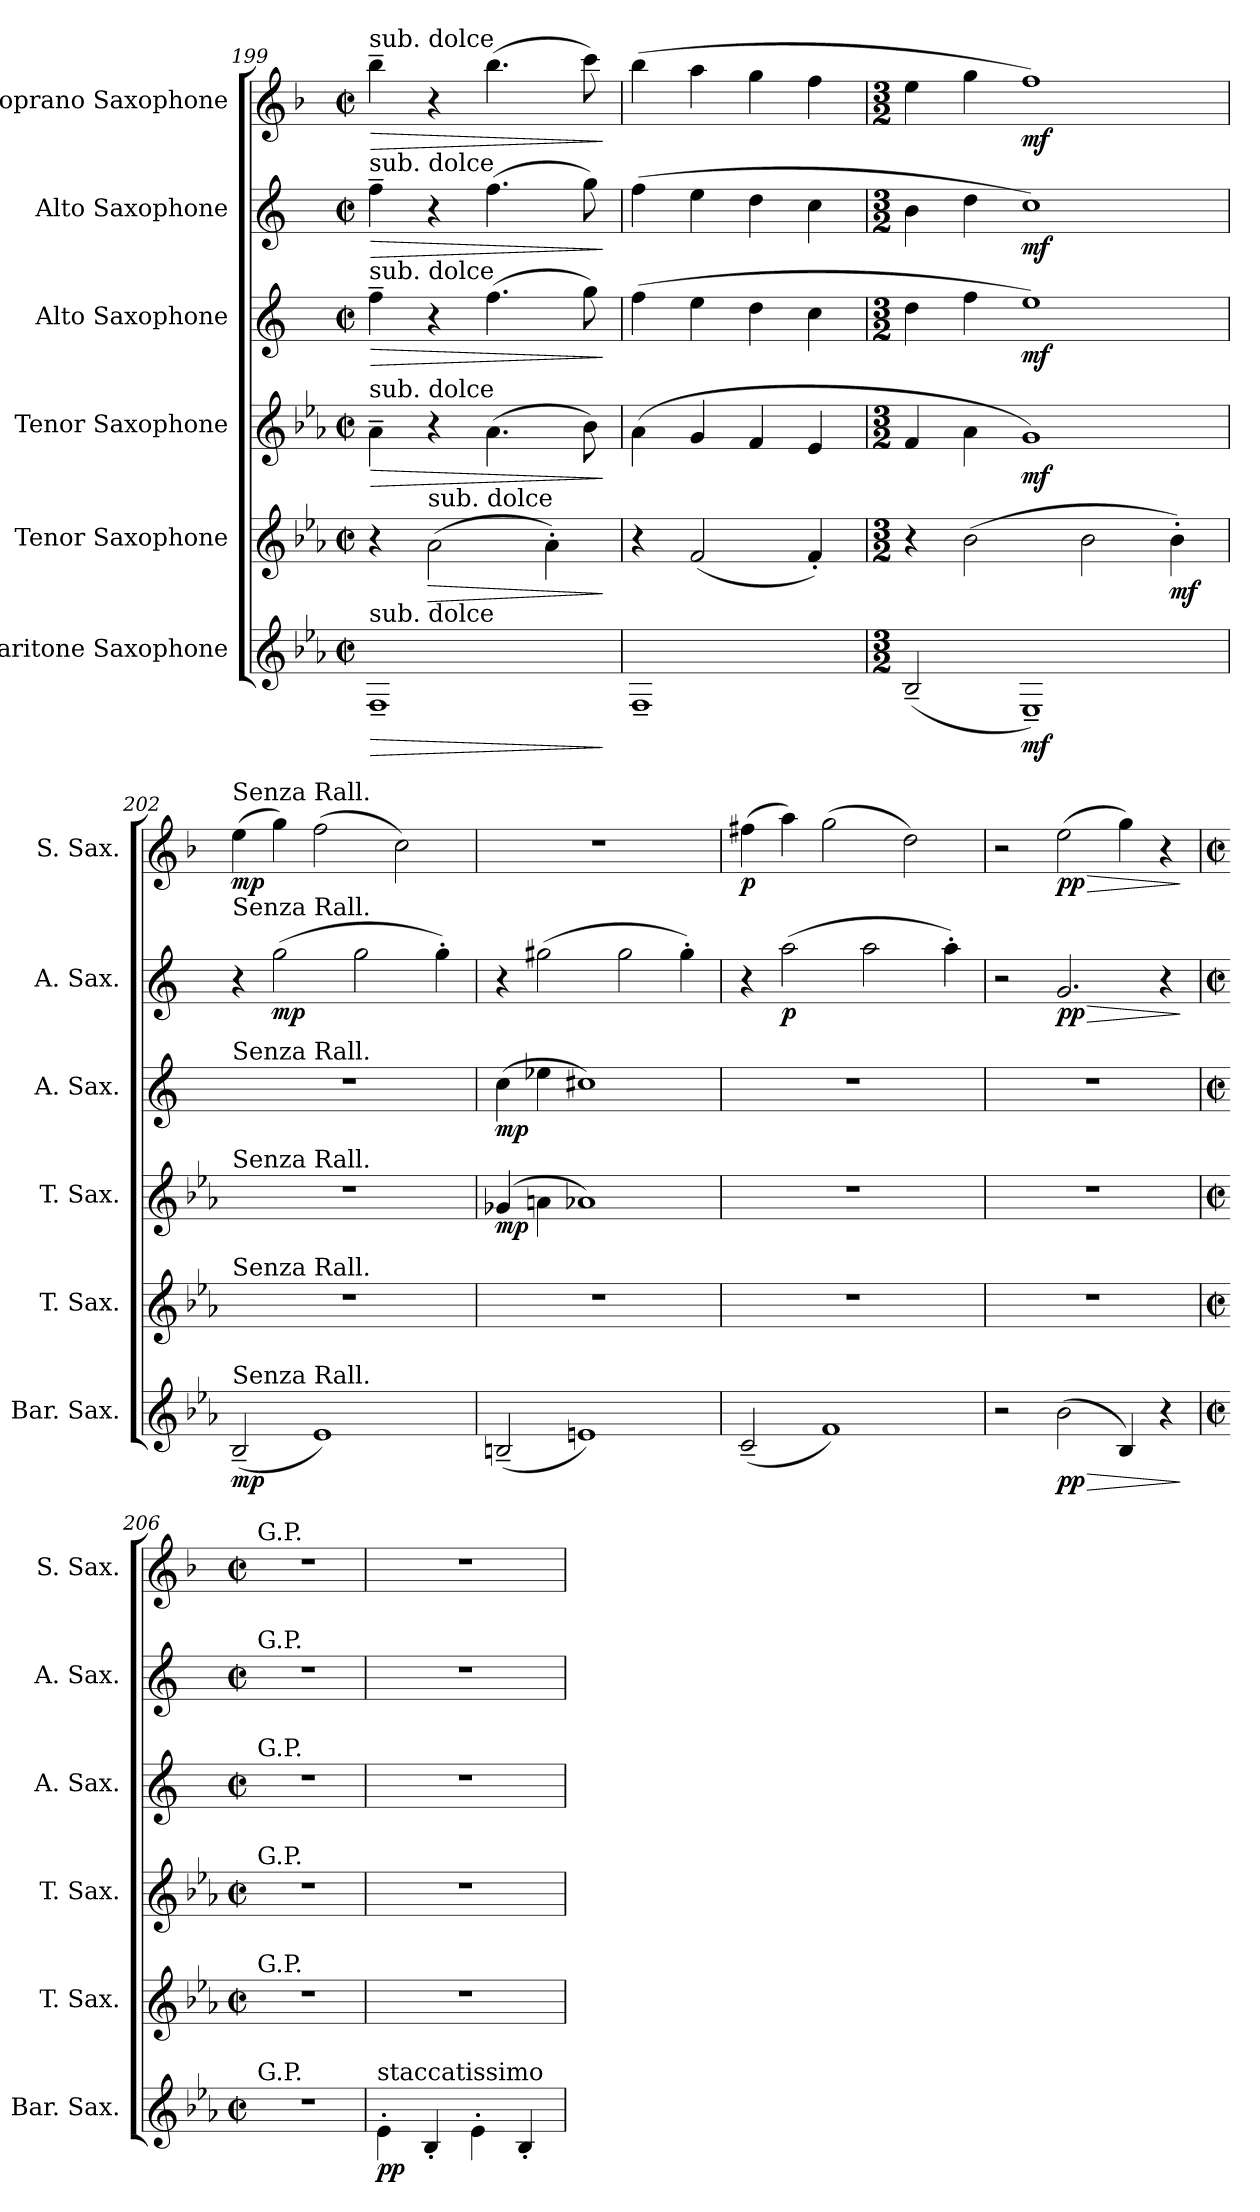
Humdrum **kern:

**kern	**dynam	**kern	**dynam	**kern	**dynam	**kern	**dynam	**kern	**dynam	**kern	**dynam
*part6	*part6	*part5	*part5	*part4	*part4	*part3	*part3	*part2	*part2	*part1	*part1
*staff6	*staff6	*staff5	*staff5	*staff4	*staff4	*staff3	*staff3	*staff2	*staff2	*staff1	*staff1
*I"Baritone Saxophone	*	*I"Tenor Saxophone	*	*I"Tenor Saxophone	*	*I"Alto Saxophone	*	*I"Alto Saxophone	*	*I"Soprano Saxophone	*
*I'Bar. Sax.	*	*I'T. Sax.	*	*I'T. Sax.	*	*I'A. Sax.	*	*I'A. Sax.	*	*I'S. Sax.	*
*clefG2	*	*clefG2	*	*clefG2	*	*clefG2	*	*clefG2	*	*clefG2	*
*ITrd12c21	*	*ITrd8c14	*	*ITrd8c14	*	*ITrd5c9	*	*ITrd5c9	*	*ITrd1c2	*
*k[b-e-a-]	*	*k[b-e-a-]	*	*k[b-e-a-]	*	*k[b-e-a-]	*	*k[b-e-a-]	*	*k[b-e-a-]	*
*M2/2	*	*M2/2	*	*M2/2	*	*M2/2	*	*M2/2	*	*M2/2	*
*met(c|)	*	*met(c|)	*	*met(c|)	*	*met(c|)	*	*met(c|)	*	*met(c|)	*
=199	=199	=199	=199	=199	=199	=199	=199	=199	=199	=199	=199
!	!	!	!	!	!	!	!	!	!	!LO:TX:a:t=sub. dolce	!
!	!	!	!	!	!	!	!	!LO:TX:a:t=sub. dolce	!	!	!
!	!	!	!	!	!	!LO:TX:a:t=sub. dolce	!	!	!	!	!
!	!	!	!	!LO:TX:a:t=sub. dolce	!	!	!	!	!	!	!
!LO:TX:a:t=sub. dolce	!	!	!	!	!	!	!	!	!	!	!
!	!LO:HP:b	!	!	!	!LO:HP:b	!	!LO:HP:b	!	!LO:HP:b	!	!LO:HP:b
1FF~	>	4r	.	4A-~\	>	4a-~\	>	4a-~\	>	4aa-~\	>
!	!	!LO:TX:a:t=sub. dolce	!	!	!	!	!	!	!	!	!
!	!	!	!LO:HP:b	!	!	!	!	!	!	!	!
.	.	(>2A-\	>	4r	.	4r	.	4r	.	4r	.
.	.	.	.	(>4.A-\	.	(>4.a-\	.	(>4.a-\	.	(>4.aa-\	.
.	.	4A-'\)	.	.	.	.	.	.	.	.	.
.	.	.	.	8B-\)	.	8b-\)	.	8b-\)	.	8bb-\)	.
.	]	.	]	.	]	.	]	.	]	.	]
=200	=200	=200	=200	=200	=200	=200	=200	=200	=200	=200	=200
1FF~	.	4r	.	(>4A-\	.	(>4a-\	.	(>4a-\	.	(>4aa-\	.
.	.	(<2F/	.	4G/	.	4g\	.	4g\	.	4gg\	.
.	.	.	.	4F/	.	4f\	.	4f\	.	4ff\	.
.	.	4F'/)	.	4E-/	.	4e-\	.	4e-\	.	4ee-\	.
=201	=201	=201	=201	=201	=201	=201	=201	=201	=201	=201	=201
*M3/2	*	*M3/2	*	*M3/2	*	*M3/2	*	*M3/2	*	*M3/2	*
(<2BB-~/	.	4r	.	4F/	.	4f\	.	4d\	.	4dd\	.
.	.	(>2B-\	.	4A-\	.	4a-\	.	4f\	.	4ff\	.
!	!LO:DY:b	!	!	!	!LO:DY:b	!	!LO:DY:b	!	!LO:DY:b	!	!LO:DY:b
1EE-~)	mf	.	.	1G)	mf	1g)	mf	1e-)	mf	1ee-)	mf
.	.	2B-\	.	.	.	.	.	.	.	.	.
!	!	!	!LO:DY:b	!	!	!	!	!	!	!	!
.	.	4B-'\)	mf	.	.	.	.	.	.	.	.
!!LO:PB:g=z
=202	=202	=202	=202	=202	=202	=202	=202	=202	=202	=202	=202
!	!	!	!	!	!	!	!	!	!	!LO:TX:a:t=Senza Rall.	!
!	!	!	!	!	!	!	!	!LO:TX:a:t=Senza Rall.	!	!	!
!	!	!	!	!	!	!LO:TX:a:t=Senza Rall.	!	!	!	!	!
!	!	!	!	!LO:TX:a:t=Senza Rall.	!	!	!	!	!	!	!
!	!	!LO:TX:a:t=Senza Rall.	!	!	!	!	!	!	!	!	!
!LO:TX:a:t=Senza Rall.	!	!	!	!	!	!	!	!	!	!	!
!	!LO:DY:b	!	!	!	!	!	!	!	!	!	!LO:DY:b
(>2BB-~/	mp	1.r	.	1.r	.	1.r	.	4r	.	(>4dd\	mp
!	!	!	!	!	!	!	!	!	!LO:DY:b	!	!
.	.	.	.	.	.	.	.	(>2b-\	mp	4ff\)	.
1E-)	.	.	.	.	.	.	.	.	.	(>2ee-\	.
.	.	.	.	.	.	.	.	2b-\	.	.	.
.	.	.	.	.	.	.	.	.	.	2b-\)	.
.	.	.	.	.	.	.	.	4b-'\)	.	.	.
=203	=203	=203	=203	=203	=203	=203	=203	=203	=203	=203	=203
!	!	!	!	!	!LO:DY:b	!	!LO:DY:b	!	!	!	!
(>2BBn~/	.	1.r	.	(>4G-X/	mp	(>4e-\	mp	4r	.	1.r	.
.	.	.	.	4An\	.	4g-X\	.	(>2bn\	.	.	.
1En)	.	.	.	1A-X)	.	1en)	.	.	.	.	.
.	.	.	.	.	.	.	.	2b\	.	.	.
.	.	.	.	.	.	.	.	4b'\)	.	.	.
=204	=204	=204	=204	=204	=204	=204	=204	=204	=204	=204	=204
!	!	!	!	!	!	!	!	!	!	!	!LO:DY:b
(>2C~/	.	1.r	.	1.r	.	1.r	.	4r	.	(>4een\	p
!	!	!	!	!	!	!	!	!	!LO:DY:b	!	!
.	.	.	.	.	.	.	.	(>2cc\	p	4gg\)	.
1F)	.	.	.	.	.	.	.	.	.	(>2ff\	.
.	.	.	.	.	.	.	.	2cc\	.	.	.
.	.	.	.	.	.	.	.	.	.	2cc\)	.
.	.	.	.	.	.	.	.	4cc'\)	.	.	.
=205	=205	=205	=205	=205	=205	=205	=205	=205	=205	=205	=205
2r	.	1.r	.	1.r	.	1.r	.	2r	.	2r	.
!	!LO:HP:b	!	!	!	!	!	!	!	!LO:HP:b	!	!LO:HP:b
!	!LO:DY:n=1:b	!	!	!	!	!	!	!	!LO:DY:n=1:b	!	!LO:DY:n=1:b
(>2B-\	> pp	.	.	.	.	.	.	2.B-/	> pp	(>2dd\	> pp
4BB-/)	.	.	.	.	.	.	.	.	.	4ff\)	.
4r	.	.	.	.	.	.	.	4r	.	4r	.
.	]	.	.	.	.	.	.	.	]	.	]
=206	=206	=206	=206	=206	=206	=206	=206	=206	=206	=206	=206
*M2/2	*	*M2/2	*	*M2/2	*	*M2/2	*	*M2/2	*	*M2/2	*
*met(c|)	*	*met(c|)	*	*met(c|)	*	*met(c|)	*	*met(c|)	*	*met(c|)	*
!	!	!	!	!	!	!	!	!	!	!LO:TX:a:t=G.P.	!
!	!	!	!	!	!	!	!	!LO:TX:a:t=G.P.	!	!	!
!	!	!	!	!	!	!LO:TX:a:t=G.P.	!	!	!	!	!
!	!	!	!	!LO:TX:a:t=G.P.	!	!	!	!	!	!	!
!	!	!LO:TX:a:t=G.P.	!	!	!	!	!	!	!	!	!
!LO:TX:a:t=G.P.	!	!	!	!	!	!	!	!	!	!	!
1r	.	1r	.	1r	.	1r	.	1r	.	1r	.
=207	=207	=207	=207	=207	=207	=207	=207	=207	=207	=207	=207
!LO:TX:a:t=staccatissimo	!	!	!	!	!	!	!	!	!	!	!
!	!LO:DY:b	!	!	!	!	!	!	!	!	!	!
4E-'\	pp	1r	.	1r	.	1r	.	1r	.	1r	.
4BB-'/	.	.	.	.	.	.	.	.	.	.	.
4E-'\	.	.	.	.	.	.	.	.	.	.	.
4BB-'/	.	.	.	.	.	.	.	.	.	.	.
=	=	=	=	=	=	=	=	=	=	=	=
*-	*-	*-	*-	*-	*-	*-	*-	*-	*-	*-	*-
